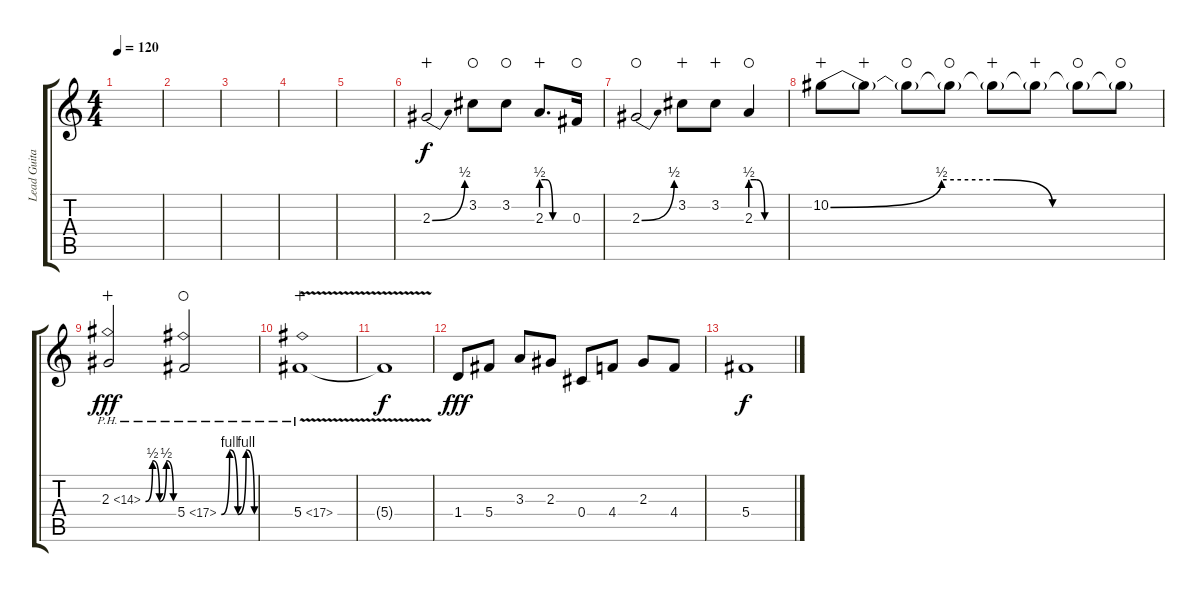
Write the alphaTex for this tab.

\track ("Lead Guitar 2 (Maxime Callau)" "Lead Guita") {instrument distortionguitar}
\staff {score tabs}
\tuning (Eb4 Bb3 Gb3 Db3 Ab2 Eb2) {hide}
\ts (4 4)
\tempo 120
\clef g2
\ks c
|
|
|
|
|
2.3{be (bend 0 0 60 2)}.2{wahc} 3.2.8{waho} 3.2.8{waho} 2.3{be (custom 0 2 10 2 25 0 60 0)}.8{d wahc} 0.3.16{waho} |
2.3{be (bend 0 0 60 2)}.2{waho} 3.2.8{wahc} 3.2.8{wahc} 2.3{be (custom 0 2 10 2 25 0 60 0)}.4{waho} |
10.2{be (custom 0 0 20 2 30 2 40 0 60 0)}.8{wahc} 10.2{t}.8{dy f wahc} 10.2{t}.8{waho} 10.2{t}.8{waho} 10.2{t}.8{wahc} 10.2{t}.8{wahc} 10.2{t}.8{waho} 10.2{t}.8{waho} |
2.3{be (custom 0 0 15 2 30 0 45 2 60 0) ph 12}.2{dy fff wahc} 5.4{be (custom 0 0 15 4 30 0 45 4 60 0) ph 12}.2{waho} |
5.4{ph 12 v}.1{wahc} |
5.4{t}.1{dy f} |
1.4.8{dy fff} 5.4.8 3.3.8 2.3.8 0.4.8 4.4.8 2.3.8 4.4.8 |
5.4.1{dy f}
